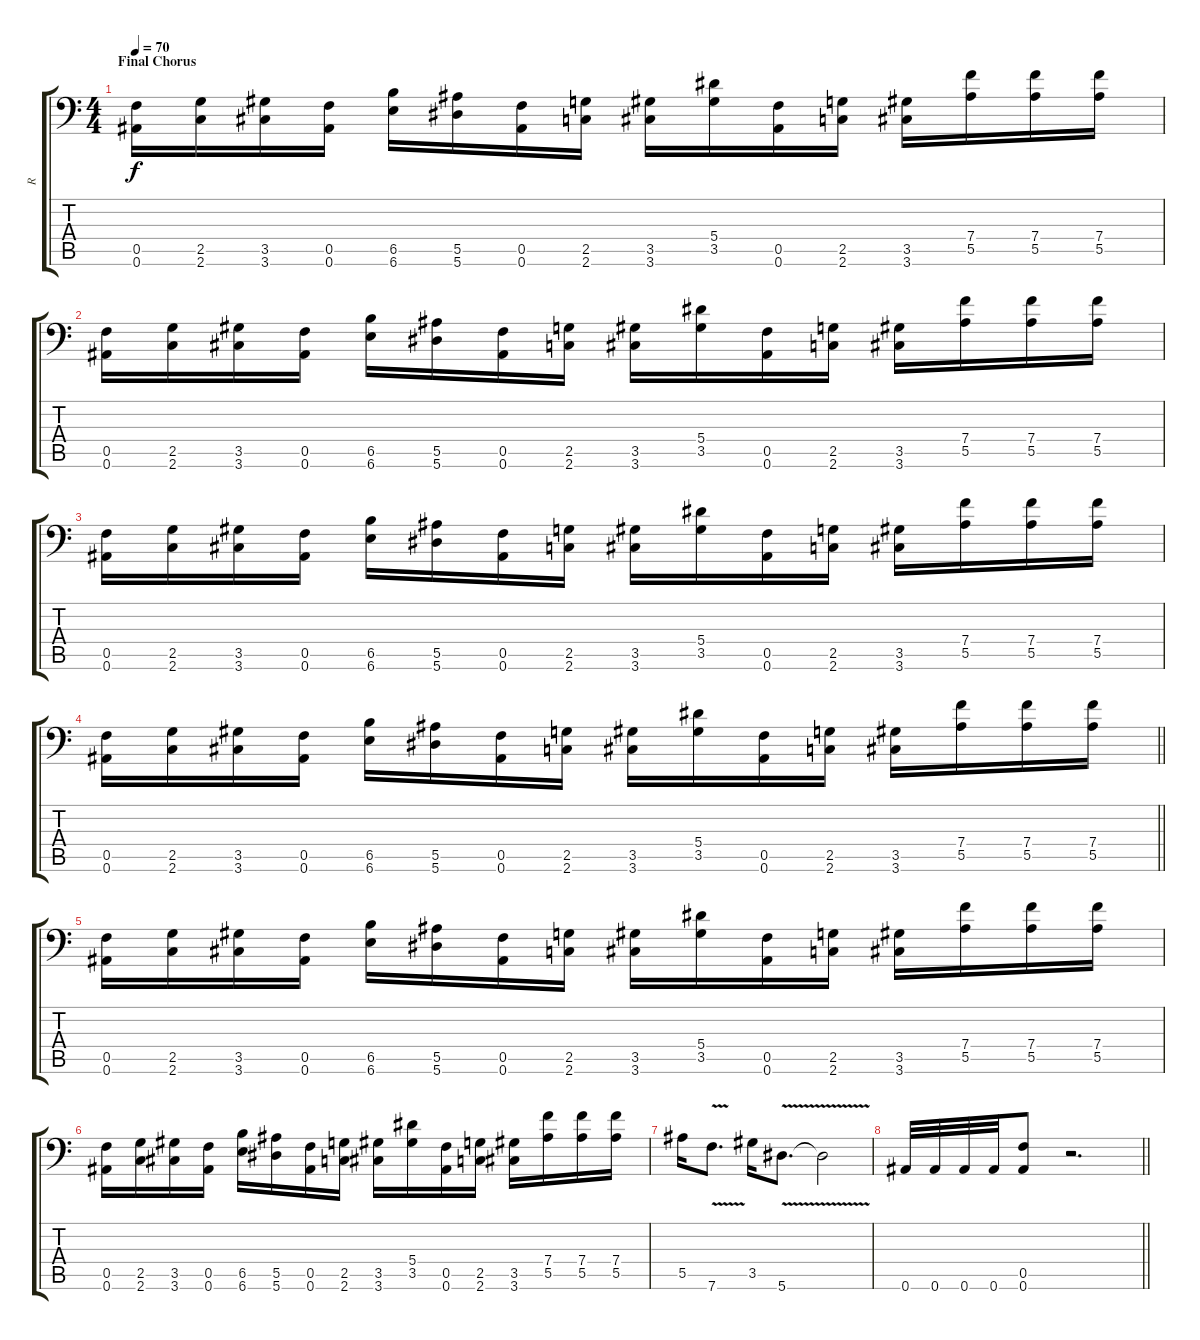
\track ("R" "R") {instrument distortionguitar}
\staff {score tabs}
\tuning (C4 G3 Eb3 Bb2 F2 Bb1) {hide}
\ts (4 4)
\section ("" "Final Chorus")
\tempo 70
\clef f4
\ks c
(0.5 0.6).16{dy f} (2.5 2.6).16 (3.5 3.6).16 (0.5 0.6).16 (6.5 6.6).16 (5.5 5.6).16 (0.5 0.6).16 (2.5 2.6).16 (3.5 3.6).16 (5.4 3.5).16 (0.5 0.6).16 (2.5 2.6).16 (3.5 3.6).16 (7.4 5.5).16 (7.4 5.5).16 (7.4 5.5).16 |
(0.5 0.6).16 (2.5 2.6).16 (3.5 3.6).16 (0.5 0.6).16 (6.5 6.6).16 (5.5 5.6).16 (0.5 0.6).16 (2.5 2.6).16 (3.5 3.6).16 (5.4 3.5).16 (0.5 0.6).16 (2.5 2.6).16 (3.5 3.6).16 (7.4 5.5).16 (7.4 5.5).16 (7.4 5.5).16 |
(0.5 0.6).16 (2.5 2.6).16 (3.5 3.6).16 (0.5 0.6).16 (6.5 6.6).16 (5.5 5.6).16 (0.5 0.6).16 (2.5 2.6).16 (3.5 3.6).16 (5.4 3.5).16 (0.5 0.6).16 (2.5 2.6).16 (3.5 3.6).16 (7.4 5.5).16 (7.4 5.5).16 (7.4 5.5).16 |
\barLineRight lightlight
(0.5 0.6).16 (2.5 2.6).16 (3.5 3.6).16 (0.5 0.6).16 (6.5 6.6).16 (5.5 5.6).16 (0.5 0.6).16 (2.5 2.6).16 (3.5 3.6).16 (5.4 3.5).16 (0.5 0.6).16 (2.5 2.6).16 (3.5 3.6).16 (7.4 5.5).16 (7.4 5.5).16 (7.4 5.5).16 |
(0.5 0.6).16 (2.5 2.6).16 (3.5 3.6).16 (0.5 0.6).16 (6.5 6.6).16 (5.5 5.6).16 (0.5 0.6).16 (2.5 2.6).16 (3.5 3.6).16 (5.4 3.5).16 (0.5 0.6).16 (2.5 2.6).16 (3.5 3.6).16 (7.4 5.5).16 (7.4 5.5).16 (7.4 5.5).16 |
(0.5 0.6).16 (2.5 2.6).16 (3.5 3.6).16 (0.5 0.6).16 (6.5 6.6).16 (5.5 5.6).16 (0.5 0.6).16 (2.5 2.6).16 (3.5 3.6).16 (5.4 3.5).16 (0.5 0.6).16 (2.5 2.6).16 (3.5 3.6).16 (7.4 5.5).16 (7.4 5.5).16 (7.4 5.5).16 |
5.5.16 7.6{v}.8{d} 3.5.16 5.6{v}.8{d} 5.6{t}.2 |
\barLineRight lightlight
0.6.32 0.6.32 0.6.32 0.6.32 (0.5 0.6).8 r.2{d}
